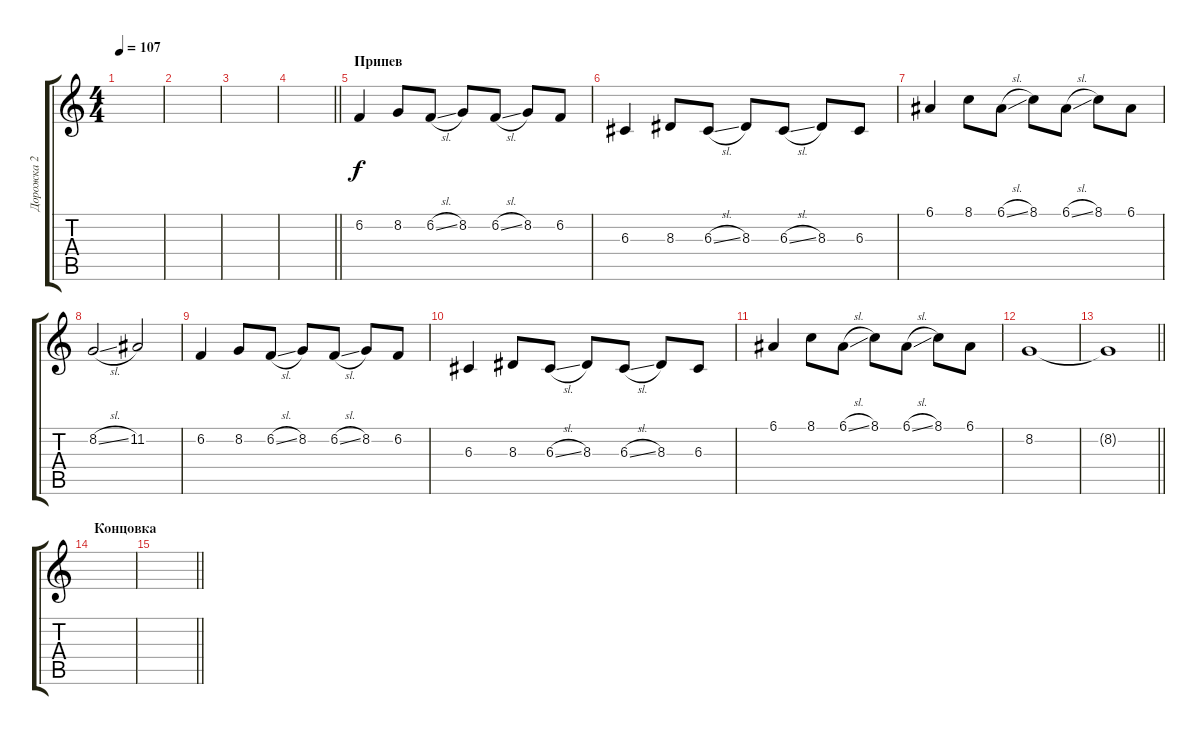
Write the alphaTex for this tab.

\track ("Дорожка 2" "Дорожка 2") {instrument lead8bassandlead}
\staff {score tabs}
\tuning (E4 B3 G3 D3 A2 E2) {hide}
\ts (4 4)
\tempo 107
\clef g2
\ks c
|
|
|
\barLineRight lightlight
|
\section ("" "Припев")
6.2.4 8.2.8 6.2{sl}.8 8.2.8 6.2{sl}.8 8.2.8 6.2.8 |
6.3.4 8.3.8 6.3{sl}.8 8.3.8 6.3{sl}.8 8.3.8 6.3.8 |
6.1.4 8.1.8 6.1{sl}.8 8.1.8 6.1{sl}.8 8.1.8 6.1.8 |
8.2{sl}.2 11.2.2 |
6.2.4 8.2.8 6.2{sl}.8 8.2.8 6.2{sl}.8 8.2.8 6.2.8 |
6.3.4 8.3.8 6.3{sl}.8 8.3.8 6.3{sl}.8 8.3.8 6.3.8 |
6.1.4 8.1.8 6.1{sl}.8 8.1.8 6.1{sl}.8 8.1.8 6.1.8 |
8.2.1 |
\barLineRight lightlight
8.2{t}.1 |
\section ("" "Концовка")
|
\barLineRight lightlight
